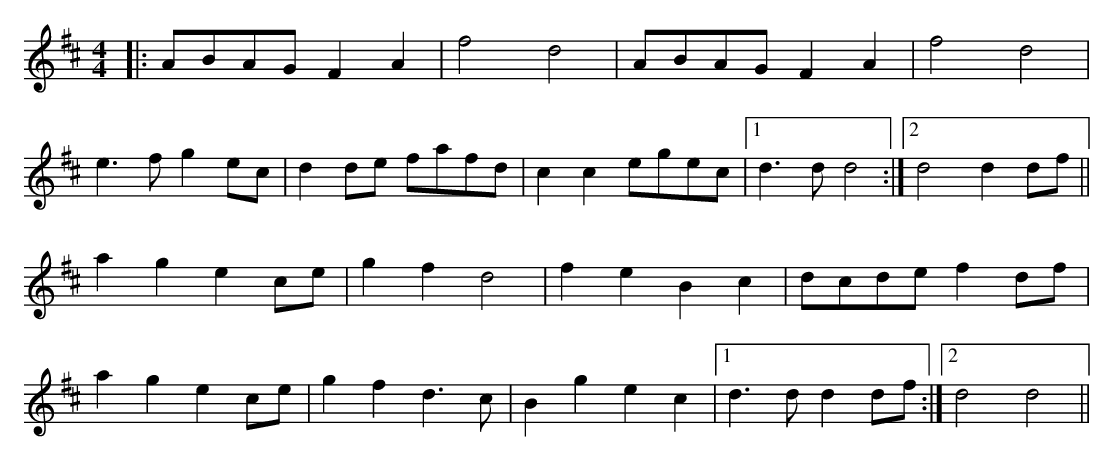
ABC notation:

X:1
M:4/4
K:D
|:ABAG F2 A2|f4 d4|ABAG F2 A2|f4 d4|
e3 f g2 ec|d2 de fafd|c2 c2 egec|1 d3 d d4:|2 d4 d2 df||
a2 g2 e2 ce|g2 f2 d4|f2 e2 B2 c2|dcde f2 df|
a2 g2 e2 ce|g2 f2 d3 c|B2 g2 e2 c2|1 d3 d d2 df:|2 d4 d4||
